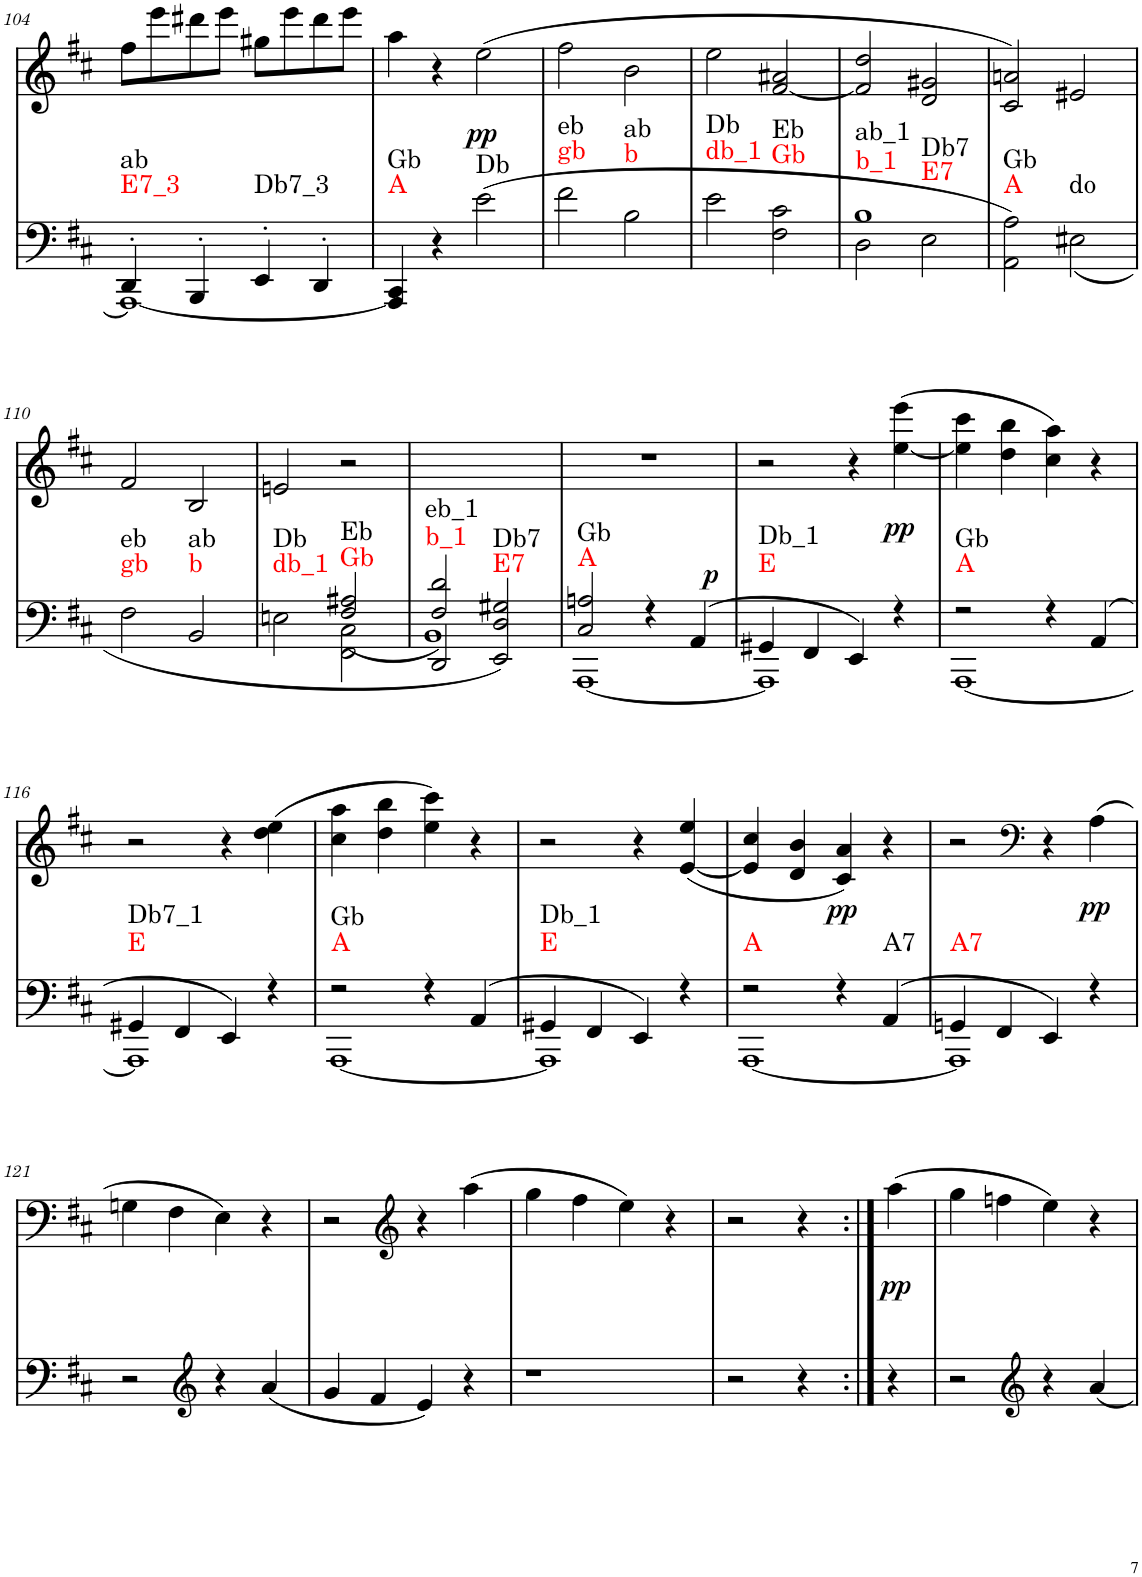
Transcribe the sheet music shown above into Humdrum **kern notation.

**kern	**dynam	**harte	**kern	**text	**dynam
*part2	*part2	*part2	*part1	*part1	*part1
*staff2	*staff2	*	*staff1	*staff1	*staff1
*I"piano	*	*	*I"piano	*	*
*I'Pno	*	*	*I'Pno	*	*
!!LO:PB:g=z
*clefF4	*	*	*clefG2	*	*
*k[f#c#]	*	*	*k[f#c#]	*	*
*D:	*	*	*D:	*	*
*M4/4	*	*	*M4/4	*	*
=104	=104	=104	=104	=104	=104
*^	*	*	*	*	*
!	!	!	!LO:H:n=1:kt=E7_3	!	!	!
!	!	!	!LO:H:n=2:kt=ab	!	!	!
4DD'/	1AAA_	.	N N	8ff#\L	.	.
.	.	.	.	8eee\	.	.
4BBB'/	.	.	.	8ddd#X\	.	.
.	.	.	.	8eee\J	.	.
!	!	!	!LO:H:kt=Db7_3	!	!	!
4EE'/	.	.	N	8gg#X\L	.	.
.	.	.	.	8eee\	.	.
4DD'/	.	.	.	8ddd#\	.	.
.	.	.	.	8eee\J	.	.
*v	*v	*	*	*	*	*
=105	=105	=105	=105	=105	=105
!	!	!LO:H:n=1:kt=A	!	!	!
!	!	!LO:H:n=2:kt=Gb	!	!	!
4AAA/] 4CC#/	.	N N	4aa\	.	.
4r	.	.	4r	.	.
!	!	!LO:H:kt=Db	!	!LO:LY:b	!LO:DY:b
(2e\	.	N	(2ee\	pp	pp
=106	=106	=106	=106	=106	=106
!	!	!LO:H:n=1:kt=gb	!	!	!
!	!	!LO:H:n=2:kt=eb	!	!	!
2f#\	.	N N	2ff#\	.	.
!	!	!LO:H:n=1:kt=b	!	!	!
!	!	!LO:H:n=2:kt=ab	!	!	!
2B\	.	N N	2b\	.	.
=107	=107	=107	=107	=107	=107
!	!	!LO:H:n=1:kt=db_1	!	!	!
!	!	!LO:H:n=2:kt=Db	!	!	!
2e\	.	N N	2ee\	.	.
!	!	!LO:H:n=1:kt=Gb	!	!	!
!	!	!LO:H:n=2:kt=Eb	!	!	!
2F#\ 2c#\	.	N N	[2f#/ 2a#X/	.	.
=108	=108	=108	=108	=108	=108
*^	*	*	*	*	*
!	!	!	!LO:H:n=1:kt=b_1	!	!	!
!	!	!	!LO:H:n=2:kt=ab_1	!	!	!
!	!	!	!LO:H:n=3:kt=E7	!	!	!
!	!	!	!LO:H:n=4:kt=Db7	!	!	!
1B	2D\	.	N N N N	2f#/] 2dd/	.	.
.	2E\	.	.	2d/ 2g#X/	.	.
=109	=109	=109	=109	=109	=109	=109
!	!	!	!LO:H:n=1:kt=A	!	!	!
!	!	!	!LO:H:n=2:kt=Gb	!	!	!
*v	*v	*	*	*	*	*
2AA\ 2A\)	.	N N	2c#/ 2an/)	.	.
!	!	!LO:H:kt=do	!	!	!
(<2E#X\	.	N	2e#X/	.	.
!!LO:LB:g=z
=110	=110	=110	=110	=110	=110
!	!	!LO:H:n=1:kt=gb	!	!	!
!	!	!LO:H:n=2:kt=eb	!	!	!
2F#\	.	N N	2f#/	.	.
!	!	!LO:H:n=1:kt=b	!	!	!
!	!	!LO:H:n=2:kt=ab	!	!	!
2BB/	.	N N	2B/	.	.
=111	=111	=111	=111	=111	=111
*^	*	*	*	*	*
!	!	!	!LO:H:n=1:kt=db_1	!	!	!
!	!	!	!LO:H:n=2:kt=Db	!	!	!
2En\	2ryy	.	N N	2en/	.	.
!	!	!	!LO:H:n=1:kt=Gb	!	!	!
!	!	!	!LO:H:n=2:kt=Eb	!	!	!
2FF#\ 2C#\	(2F#/ 2A#X/	.	N N	2r	.	.
=112	=112	=112	=112	=112	=112	=112
*	*^	*	*	*	*	*
!	!	!	!	!LO:H:n=1:kt=b_1	!	!	!
!	!	!	!	!LO:H:n=2:kt=eb_1	!	!	!
2F#/ 2d/)	1BB	2DD/	.	N N	1ryy	.	.
!	!	!	!	!LO:H:n=1:kt=E7	!	!	!
!	!	!	!	!LO:H:n=2:kt=Db7	!	!	!
2D/ 2G#X/	.	2EE/)	.	N N	.	.	.
=113	=113	=113	=113	=113	=113	=113	=113
!	!	!	!	!LO:H:n=1:kt=A	!	!	!
!	!	!	!	!LO:H:n=2:kt=Gb	!	!	!
*	*v	*v	*	*	*	*	*
2C#/ 2An/	[1AAA	.	N N	1r	.	.
4r	.	.	.	.	.	.
!	!	!LO:DY:a	!	!	!	!
(4AA/	.	p	.	.	.	.
=114	=114	=114	=114	=114	=114	=114
!	!	!	!LO:H:n=1:kt=E	!	!	!
!	!	!	!LO:H:n=2:kt=Db_1	!	!	!
4GG#X/	1AAA]	.	N N	2r	.	.
4FF#/	.	.	.	.	.	.
4EE/)	.	.	.	4r	.	.
!	!	!	!	!	!LO:LY:b	!LO:DY:b
4r	.	.	.	([4ee\ 4eee\	pp	pp
=115	=115	=115	=115	=115	=115	=115
!	!	!	!LO:H:n=1:kt=A	!	!	!
!	!	!	!LO:H:n=2:kt=Gb	!	!	!
2r	[1AAA	.	N N	4ee\] 4ccc#\	.	.
.	.	.	.	4dd\ 4bb\	.	.
4r	.	.	.	4cc#\ 4aa\)	.	.
(4AA/	.	.	.	4r	.	.
!!LO:LB:g=z
=116	=116	=116	=116	=116	=116	=116
!	!	!	!LO:H:n=1:kt=E	!	!	!
!	!	!	!LO:H:n=2:kt=Db7_1	!	!	!
4GG#X/	1AAA]	.	N N	2r	.	.
4FF#/	.	.	.	.	.	.
4EE/)	.	.	.	4r	.	.
4r	.	.	.	(4dd\ 4ee\	.	.
=117	=117	=117	=117	=117	=117	=117
!	!	!	!LO:H:n=1:kt=A	!	!	!
!	!	!	!LO:H:n=2:kt=Gb	!	!	!
2r	[1AAA	.	N N	4cc#\ 4aa\	.	.
.	.	.	.	4dd\ 4bb\	.	.
4r	.	.	.	4ee\ 4ccc#\)	.	.
(4AA/	.	.	.	4r	.	.
=118	=118	=118	=118	=118	=118	=118
!	!	!	!LO:H:n=1:kt=E	!	!	!
!	!	!	!LO:H:n=2:kt=Db_1	!	!	!
4GG#X/	1AAA]	.	N N	2r	.	.
4FF#/	.	.	.	.	.	.
4EE/)	.	.	.	4r	.	.
4r	.	.	.	([4e/ 4ee/	.	.
=119	=119	=119	=119	=119	=119	=119
!	!	!	!LO:H:kt=A	!	!	!
2r	[1AAA	.	N	4e/] 4cc#/	.	.
.	.	.	.	4d/ 4b/	.	.
!	!	!	!	!	!	!LO:DY:b
4r	.	.	.	4c#/ 4a/)	.	pp
!	!	!	!LO:H:kt=A7	!	!	!
(4AA/	.	.	N	4r	.	.
=120	=120	=120	=120	=120	=120	=120
!	!	!	!LO:H:kt=A7	!	!	!
4GGn/	1AAA]	.	N	2r	.	.
4FF#/	.	.	.	.	.	.
*	*	*	*	*clefF4	*	*
4EE/)	.	.	.	4r	.	.
!	!	!	!	!	!LO:LY:b	!LO:DY:b
4r	.	.	.	(4A\	pp	pp
*v	*v	*	*	*	*	*
!!LO:LB:g=z
=121	=121	=121	=121	=121	=121
2r	.	.	4Gn\	.	.
.	.	.	4F#\	.	.
*clefG2	*	*	*	*	*
4r	.	.	4E\)	.	.
(4a/	.	.	4r	.	.
=122	=122	=122	=122	=122	=122
4g/	.	.	2r	.	.
4f#/	.	.	.	.	.
*	*	*	*clefG2	*	*
4e/)	.	.	4r	.	.
4r	.	.	(4aa\	.	.
=123	=123	=123	=123	=123	=123
1r	.	.	4gg\	.	.
.	.	.	4ff#\	.	.
.	.	.	4ee\)	.	.
.	.	.	4r	.	.
=124	=124	=124	=124	=124	=124
2r	.	.	2r	.	.
4r	.	.	4r	.	.
=124X1:|!	=124X1:|!	=124X1:|!	=124X1:|!	=124X1:|!	=124X1:|!
!	!	!	!	!LO:LY:b	!LO:DY:b
4r	.	.	(4aa\	pp	pp
=125	=125	=125	=125	=125	=125
2r	.	.	4gg\	.	.
.	.	.	4ffn\	.	.
*clefG2	*	*	*	*	*
!	!	!	!	!LO:LY:b	!
4r	.	.	4ee\)	pp	.
4a/	.	.	4r	.	.
=	=	=	=	=	=
*-	*-	*-	*-	*-	*-
